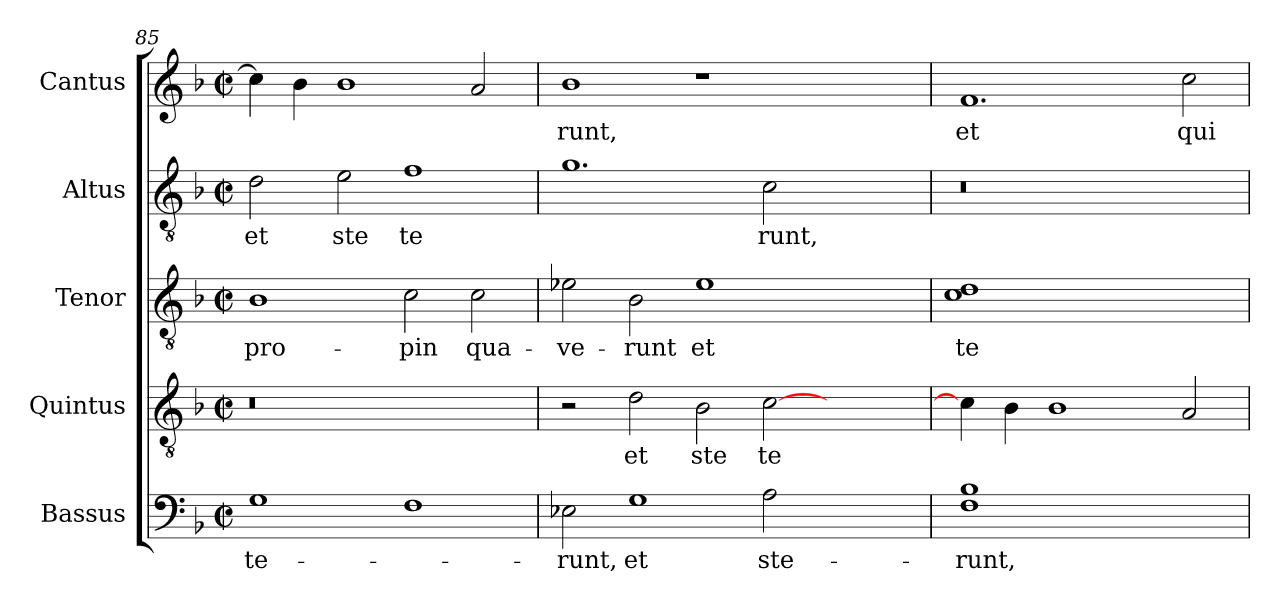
**kern	**text	**kern	**text	**kern	**text	**kern	**text	**kern	**text
*part5	*part5	*part4	*part4	*part3	*part3	*part2	*part2	*part1	*part1
*staff5	*staff5	*staff4	*staff4	*staff3	*staff3	*staff2	*staff2	*staff1	*staff1
*I"Bassus	*	*I"Quintus	*	*I"Tenor	*	*I"Altus	*	*I"Cantus	*
*clefF4	*	*clefGv2	*	*clefGv2	*	*clefGv2	*	*clefG2	*
*k[b-]	*	*k[b-]	*	*k[b-]	*	*k[b-]	*	*k[b-]	*
*F:	*	*F:	*	*F:	*	*F:	*	*F:	*
*M2/2	*	*M2/2	*	*M2/2	*	*M2/2	*	*M2/2	*
*met(c|)	*	*met(c|)	*	*met(c|)	*	*met(c|)	*	*met(c|)	*
=85	=85	=85	=85	=85	=85	=85	=85	=85	=85
!	!LO:LY:b:cj	!	!	!	!LO:LY:b:cj	!	!LO:LY:b:cj	!	!
1G	-te-	0r	.	1B-	-pro-	2d\	et	4cc\]	.
.	.	.	.	.	.	.	.	4b-\	.
!	!	!	!	!	!	!	!LO:LY:b:cj	!	!
.	.	.	.	.	.	2e\	ste	1b-	.
!	!	!	!	!	!LO:LY:b:cj	!	!LO:LY:b:cj	!	!
1F	.	.	.	2c\	-pin	1f	te	.	.
!	!	!	!	!	!LO:LY:b:cj	!	!	!	!
.	.	.	.	2c\	qua-	.	.	2a/	.
=86	=86	=86	=86	=86	=86	=86	=86	=86	=86
!	!LO:LY:b:cj	!	!	!	!LO:LY:b:cj	!	!	!	!LO:LY:b:cj
2E-X\	-runt,	2r	.	2e-\	-ve-	1.g	.	1b-	runt,
!	!LO:LY:b:cj	!	!LO:LY:b:cj	!	!LO:LY:b:cj	!	!	!	!
1G	et	2d\	et	2B-\	-runt	.	.	.	.
!	!	!	!LO:LY:b:cj	!	!LO:LY:b:cj	!	!	!LO:N:vis=1	!
.	.	2B-\	ste	1e-	et	.	.	0r	.
!	!LO:LY:b:cj	!	!LO:LY:b:cj	!	!	!	!LO:LY:b:cj	!	!
2A\	ste-	[<2c\	te	.	.	2c\	runt,	.	.
1ryy	.	1ryy	.	1ryy	.	1ryy	.	.	.
!!LO:LB:g=z
=87	=87	=87	=87	=87	=87	=87	=87	=87	=87
!	!LO:LY:b:cj	!	!	!	!LO:LY:b:cj	!	!	!	!LO:LY:b:cj
1B- 1F	runt,	4c\]	.	1d 1c	-te-	0r	.	1.f	et
.	.	4B-\	.	.	.	.	.	.	.
.	.	1B-	.	.	.	.	.	.	.
1ryy	.	.	.	1ryy	.	.	.	.	.
!	!	!	!	!	!	!	!	!	!LO:LY:b:cj
.	.	2A/	.	.	.	.	.	2cc\	qui
=	=	=	=	=	=	=	=	=	=
*-	*-	*-	*-	*-	*-	*-	*-	*-	*-
